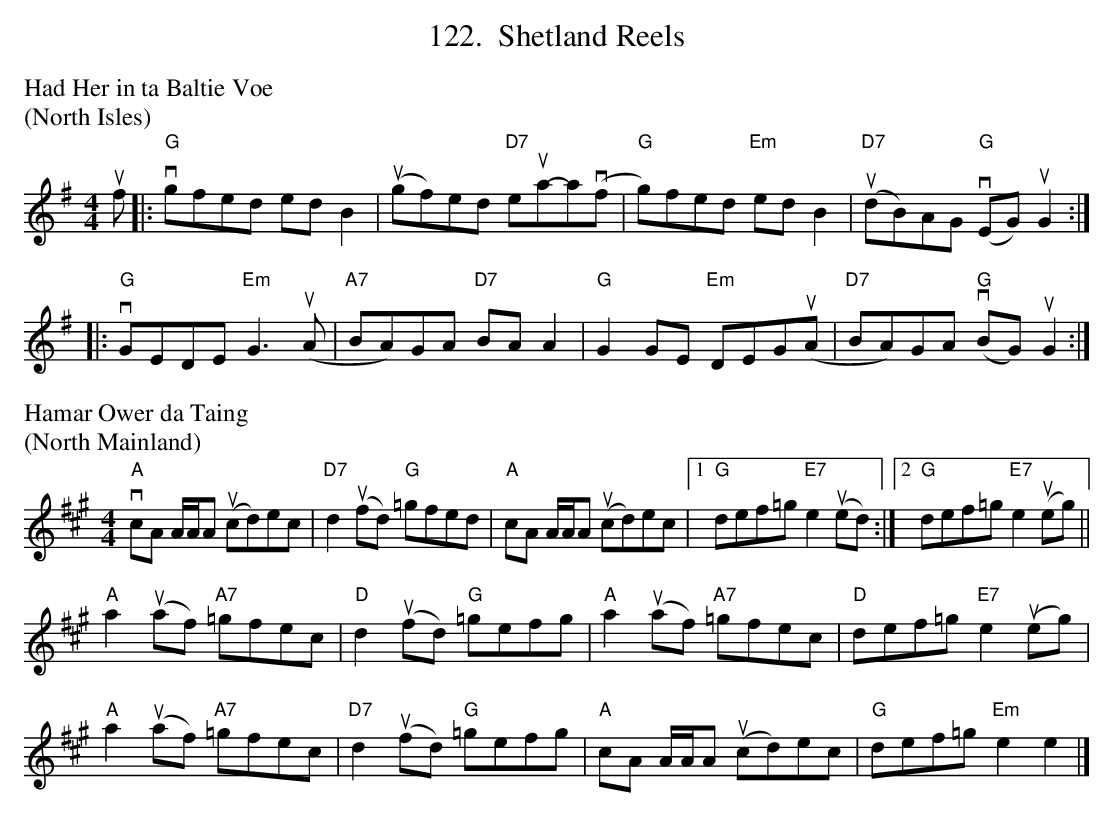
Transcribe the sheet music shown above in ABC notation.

X:1
T:Shetland Reels
M:4/4
L:1/8
K:G
T:Had Her in ta Baltie Voe
T:(North Isles)
C:From the playing of Gilbert "Gibbie" Gray (1909-1989)
uf|:"G"vgfed edB2|u(gf)ed "D7"eua-av(f|"G"g)fed "Em"edB2|"D7"u(dB)AG "G"v(EG)uG2:|
|:"G"vGEDE "Em"G3u(A|"A7"BA)GA "D7"BAA2|"G"G2GE "Em"DEG(uA|"D7"BA)GA "G"v(BG)uG2:|
T:Hamar Ower da Taing
T:(North Mainland)
C:Trad.
M:4/4
L:1/8
K:A
"A"vcA A/A/A u(cd)ec|"D7"d2u(fd) "G"=gfed|"A"cA A/A/A u(cd)ec|1"G"def=g "E7"e2 u(ed):|2"G"def=g "E7"e2u(eg)||
"A"a2u(af) "A7"=gfec|"D"d2u(fd) "G"=gefg|"A"a2u(af) "A7"=gfec|"D"def=g "E7"e2u(eg)|
"A"a2u(af) "A7"=gfec|"D7"d2u(fd) "G"=gefg|"A"cA A/A/A u(cd)ec|"G"def=g "Em"e2e2|]
